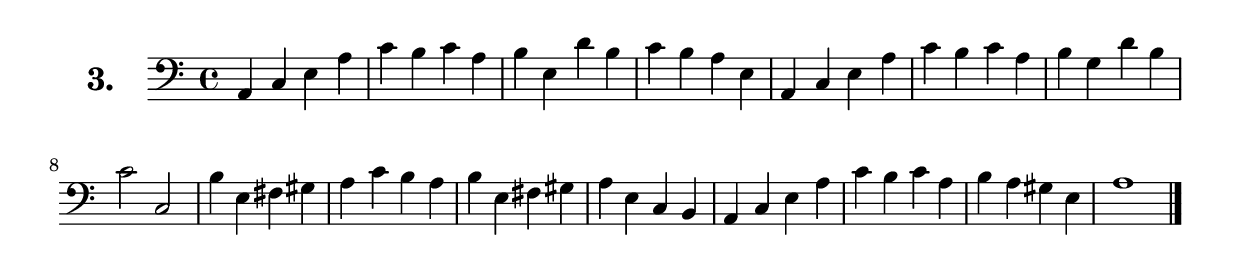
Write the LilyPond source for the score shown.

\version "2.18.2"

\score {
  \new StaffGroup = "" \with {
        instrumentName = \markup { \bold \huge { \larger "3." }}
      }
  <<
    \new Staff = "celloI"  \with { midiInstrument = #"cello" }
    \relative c {
      \clef bass
      \key c \major
      \time 4/4

      a4 c e a       | %01 
      c b c a        | %02
      b e, d' b      | %03
      c b a e        | %04
      a, c e a       | %05
      c b c a        | %06
      b g d' b       | %07
      c2 c,          | %08
      b'4 e, fis gis | %09
      a c b a        | %10
      b e, fis gis   | %11
      a e c b        | %12
      a c e a        | %13
      c b c a        | %14
      b a gis e      | %15
      a1 \bar "|."     %16

    }
  >>
  \layout {}
  \midi {}
  \header {
    composer = "Sebastian Lee"
    %opus = "Op.30"
  }
}
